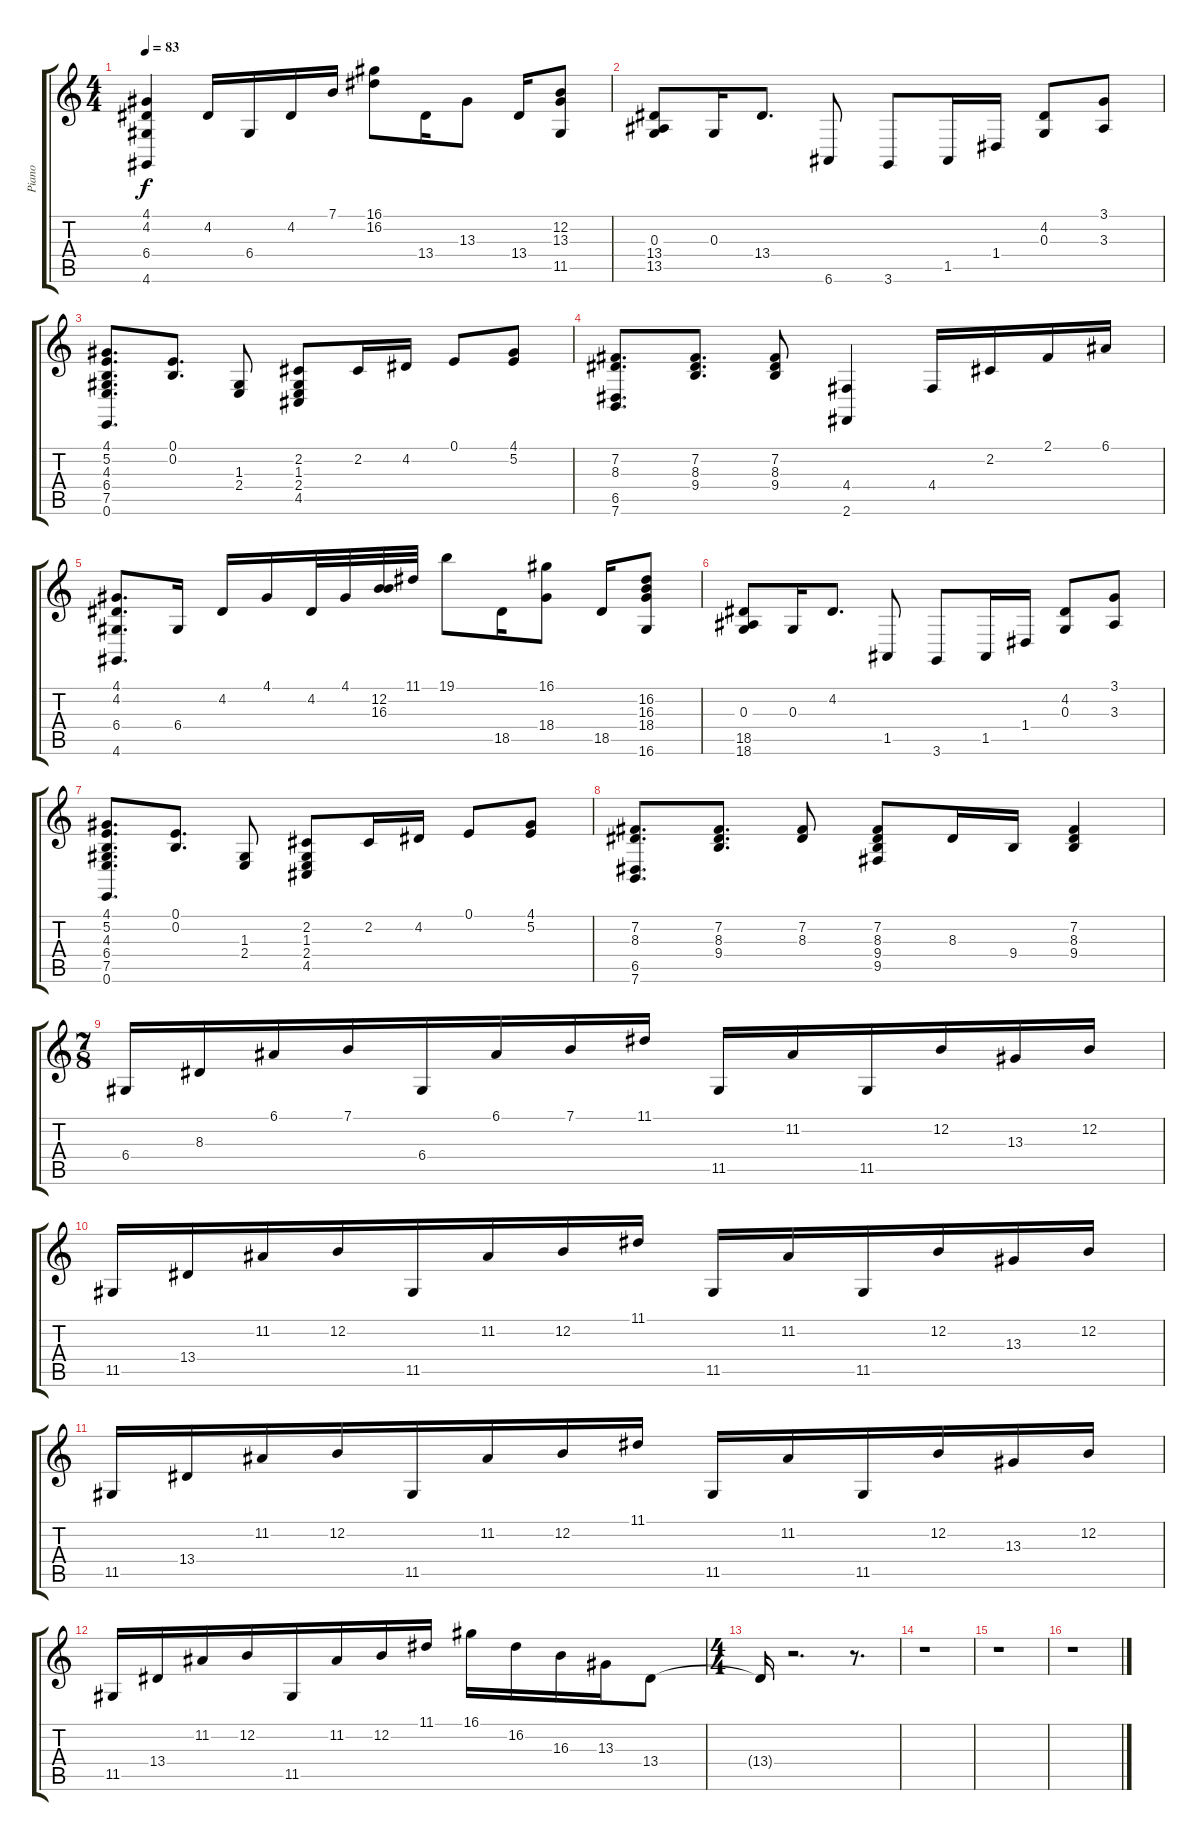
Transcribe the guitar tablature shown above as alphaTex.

\track ("Piano" "Piano") {instrument acousticgrandpiano}
\staff {score tabs}
\tuning (E4 B3 G3 D3 A2 E2) {hide}
\ts (4 4)
\tempo 83
\clef g2
\ks c
(4.1 4.2 6.4 4.6).4{dy f} 4.2.16 6.4.16 4.2.16 7.1.16 (16.1 16.2).8 13.4.16 13.3.8 13.4.16 (12.2 13.3 11.5).8 |
(0.3 13.4 13.5).8 0.3.16 13.4.8{d} 6.6.8 3.6.8 1.5.16 1.4.16 (4.2 0.3).8 (3.1 3.3).8 |
(4.1 5.2 4.3 6.4 7.5 0.6).8{d} (0.1 0.2).8{d} (1.3 2.4).8 (2.2 1.3 2.4 4.5).8 2.2.16 4.2.16 0.1.8 (4.1 5.2).8 |
(7.2 8.3 6.5 7.6).8{d} (7.2 8.3 9.4).8{d} (7.2 8.3 9.4).8 (4.4 2.6).4 4.4.16 2.2.16 2.1.16 6.1.16 |
(4.1 4.2 6.4 4.6).8{d} 6.4.16 4.2.16 4.1.16 4.2.32 4.1.32 (12.2 16.3).32 11.1.32 19.1.8 18.5.16 (16.1 18.4).8 18.5.16 (16.2 16.3 18.4 16.6).8 |
(0.3 18.5 18.6).8 0.3.16 4.2.8{d} 1.5.8 3.6.8 1.5.16 1.4.16 (4.2 0.3).8 (3.1 3.3).8 |
(4.1 5.2 4.3 6.4 7.5 0.6).8{d} (0.1 0.2).8{d} (1.3 2.4).8 (2.2 1.3 2.4 4.5).8 2.2.16 4.2.16 0.1.8 (4.1 5.2).8 |
(7.2 8.3 6.5 7.6).8{d} (7.2 8.3 9.4).8{d} (7.2 8.3).8 (7.2 8.3 9.4 9.5).8 8.3.16 9.4.16 (7.2 8.3 9.4).4 |
\ts (7 8)
6.4.16{balance 0} 8.3.16 6.1.16 7.1.16{balance 1} 6.4.16 6.1.16 7.1.16{balance 2} 11.1.16 11.5.16 11.2.16 11.5.16{balance 3} 12.2.16 13.3.16 12.2.16{balance 4} |
11.5.16 13.4.16 11.2.16 12.2.16{balance 5} 11.5.16 11.2.16 12.2.16{balance 6} 11.1.16 11.5.16 11.2.16 11.5.16{balance 7} 12.2.16 13.3.16 12.2.16{balance 8} |
11.5.16 13.4.16 11.2.16 12.2.16{balance 9} 11.5.16 11.2.16 12.2.16{balance 10} 11.1.16 11.5.16 11.2.16 11.5.16{balance 11} 12.2.16 13.3.16 12.2.16{balance 12} |
11.5.16{balance 12} 13.4.16 11.2.16 12.2.16{balance 13} 11.5.16 11.2.16 12.2.16{balance 14} 11.1.16 16.1.16 16.2.16 16.3.16{balance 15} 13.3.16 13.4.8 |
\ts (4 4)
13.4{t}.16 r.2{d} r.8{d} |
r.1 |
r.1 |
r.1
